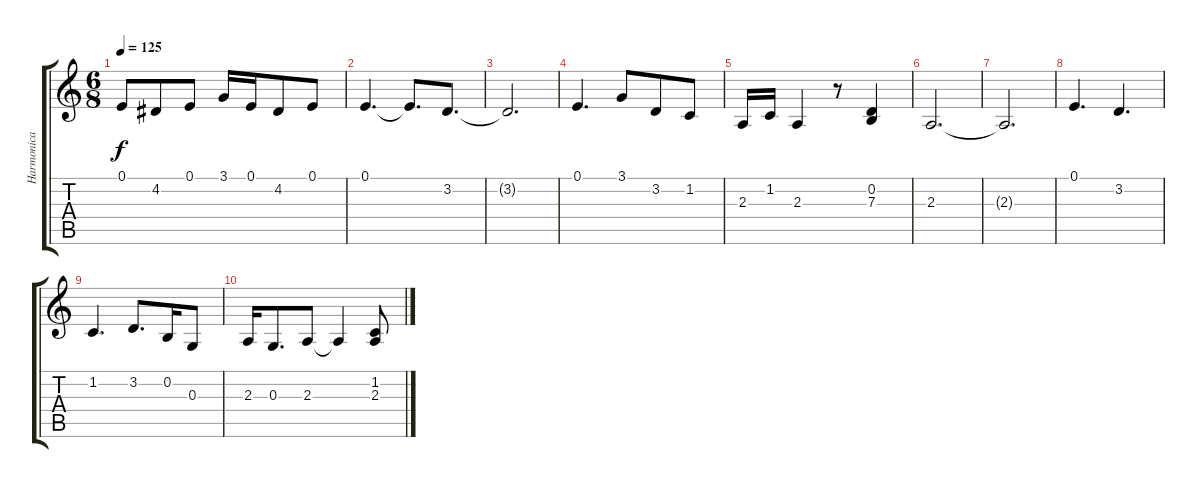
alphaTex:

\track ("Harmonica" "Harmonica") {instrument harmonica}
\staff {score tabs}
\tuning (E4 B3 G3 D3 A2 E2) {hide}
\ts (6 8)
\tempo 125
\clef g2
\ks c
0.1.8{dy f} 4.2.8 0.1.8 3.1.16 0.1.16 4.2.8 0.1.8 |
0.1.4{d} 0.1{t}.8{d} 3.2.8{d} |
3.2{t}.2{d} |
0.1.4{d} 3.1.8 3.2.8 1.2.8 |
2.3.16 1.2.16 2.3.4 r.8 (0.2 7.3).4 |
2.3.2{d} |
2.3{t}.2{d} |
0.1.4{d} 3.2.4{d} |
1.2.4{d} 3.2.8{d} 0.2.16 0.3.8 |
2.3.16 0.3.8{d} 2.3.8 2.3{t}.4 (1.2 2.3).8
